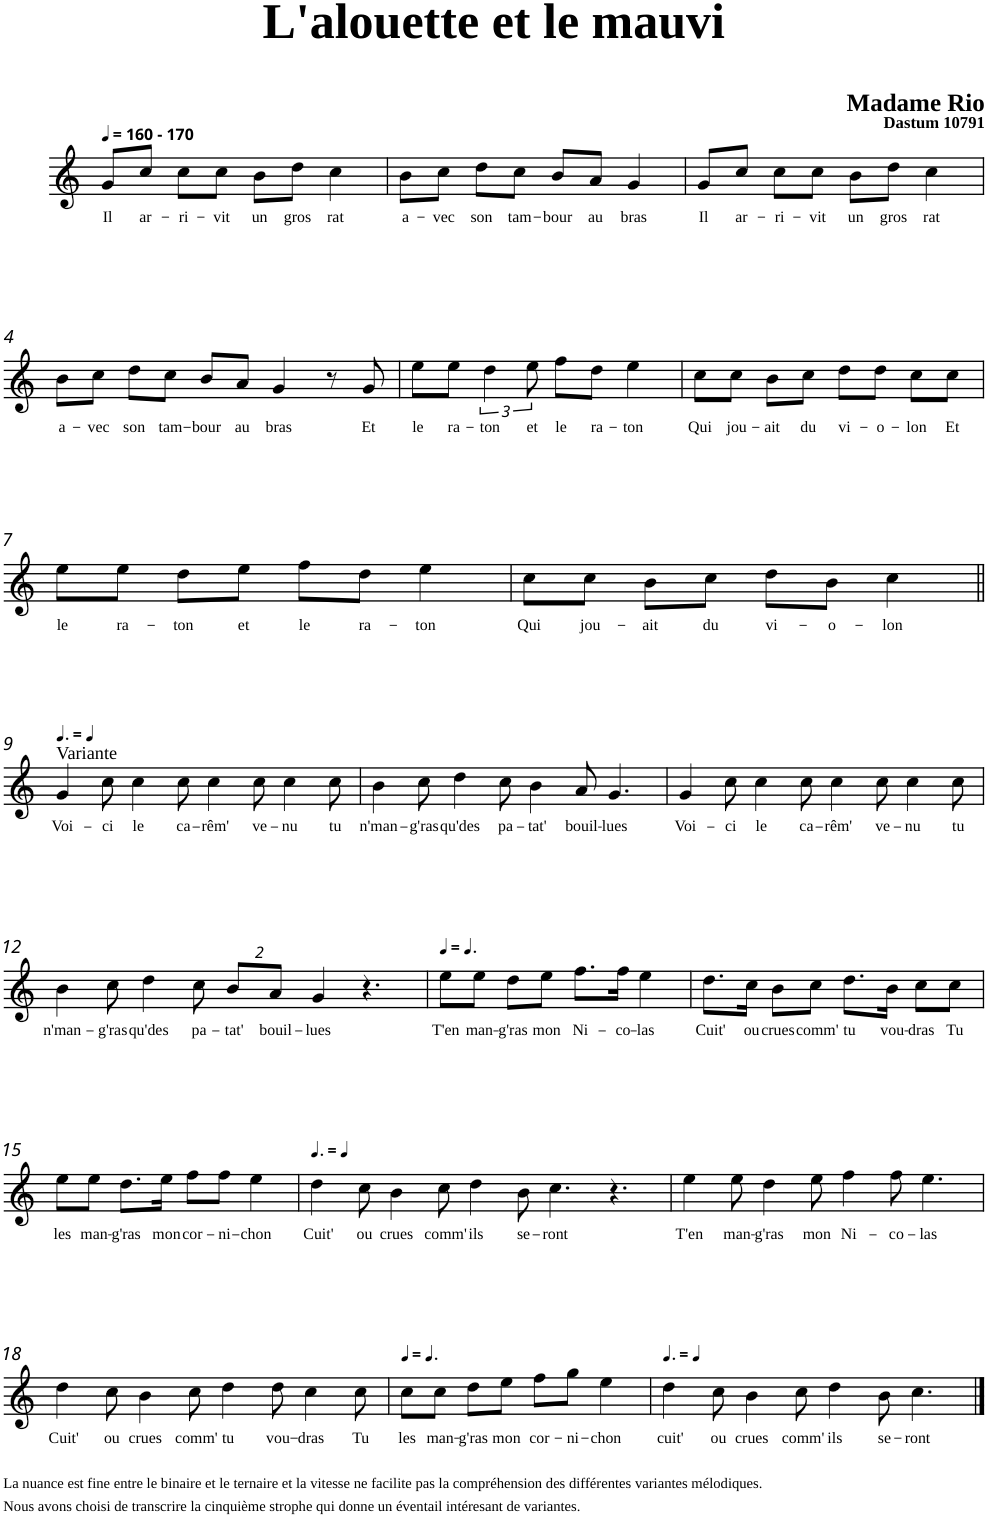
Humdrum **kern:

**kern	**text
*part1	*part1
*staff1	*staff1
*clefG2	*
*k[]	*
=1	=1
!LO:TX:a:B:t=- 170	!
!	!LO:LY:b
8g/L	Il
!	!LO:LY:b
8cc/J	ar-
!	!LO:LY:b
8cc\L	-ri-
!	!LO:LY:b
8cc\J	-vit
!	!LO:LY:b
8b\L	un
!	!LO:LY:b
8dd\J	gros
!	!LO:LY:b
4cc\	rat
=2	=2
!	!LO:LY:b
8b\L	a-
!	!LO:LY:b
8cc\J	-vec
!	!LO:LY:b
8dd\L	son
!	!LO:LY:b
8cc\J	tam-
!	!LO:LY:b
8b/L	-bour
!	!LO:LY:b
8a/J	au
!	!LO:LY:b
4g/	bras
=3	=3
!	!LO:LY:b
8g/L	Il
!	!LO:LY:b
8cc/J	ar-
!	!LO:LY:b
8cc\L	-ri-
!	!LO:LY:b
8cc\J	-vit
!	!LO:LY:b
8b\L	un
!	!LO:LY:b
8dd\J	gros
!	!LO:LY:b
4cc\	rat
!!LO:LB:g=z
=4	=4
!	!LO:LY:b
8b\L	a-
!	!LO:LY:b
8cc\J	-vec
!	!LO:LY:b
8dd\L	son
!	!LO:LY:b
8cc\J	tam-
!	!LO:LY:b
8b/L	-bour
!	!LO:LY:b
8a/J	au
!	!LO:LY:b
4g/	bras
8r	.
!	!LO:LY:b
8g/	Et
=5	=5
!	!LO:LY:b
8ee\L	le
!	!LO:LY:b
8ee\J	ra-
!	!LO:LY:b
6dd\	-ton
!	!LO:LY:b
12ee\	et
!	!LO:LY:b
8ff\L	le
!	!LO:LY:b
8dd\J	ra-
!	!LO:LY:b
4ee\	-ton
=6	=6
!	!LO:LY:b
8cc\L	Qui
!	!LO:LY:b
8cc\J	jou-
!	!LO:LY:b
8b\L	-ait
!	!LO:LY:b
8cc\J	du
!	!LO:LY:b
8dd\L	vi-
!	!LO:LY:b
8dd\J	-o-
!	!LO:LY:b
8cc\L	-lon
!	!LO:LY:b
8cc\J	Et
!!LO:LB:g=z
=7	=7
!	!LO:LY:b
8ee\L	le
!	!LO:LY:b
8ee\J	ra-
!	!LO:LY:b
8dd\L	-ton
!	!LO:LY:b
8ee\J	et
!	!LO:LY:b
8ff\L	le
!	!LO:LY:b
8dd\J	ra-
!	!LO:LY:b
4ee\	-ton
=8	=8
!	!LO:LY:b
8cc\L	Qui
!	!LO:LY:b
8cc\J	jou-
!	!LO:LY:b
8b\L	-ait
!	!LO:LY:b
8cc\J	du
!	!LO:LY:b
8dd\L	vi-
!	!LO:LY:b
8b\J	-o-
!	!LO:LY:b
4cc\	-lon
!!LO:LB:g=z
=9||	=9||
*MM107	*
!LO:TX:a:t=Variante	!
!	!LO:LY:b
4g/	Voi-
!	!LO:LY:b
8cc\	-ci
!	!LO:LY:b
4cc\	le
!	!LO:LY:b
8cc\	ca-
!	!LO:LY:b
4cc\	-rêm'
!	!LO:LY:b
8cc\	ve-
!	!LO:LY:b
4cc\	-nu
!	!LO:LY:b
8cc\	tu
=10	=10
!	!LO:LY:b
4b\	n'man-
!	!LO:LY:b
8cc\	-g'ras
!	!LO:LY:b
4dd\	qu'des
!	!LO:LY:b
8cc\	pa-
!	!LO:LY:b
4b\	-tat'
!	!LO:LY:b
8a/	bouil-
!	!LO:LY:b
4.g/	-lues
=11	=11
!	!LO:LY:b
4g/	Voi-
!	!LO:LY:b
8cc\	-ci
!	!LO:LY:b
4cc\	le
!	!LO:LY:b
8cc\	ca-
!	!LO:LY:b
4cc\	-rêm'
!	!LO:LY:b
8cc\	ve-
!	!LO:LY:b
4cc\	-nu
!	!LO:LY:b
8cc\	tu
!!LO:LB:g=z
=12	=12
!	!LO:LY:b
4b\	n'man-
!	!LO:LY:b
8cc\	-g'ras
!	!LO:LY:b
4dd\	qu'des
!	!LO:LY:b
8cc\	pa-
*Xbrackettup	*
!	!LO:LY:b
16%3b/L	-tat'
!	!LO:LY:b
[16a/J	bouil-
8ryy	.
!	!LO:LY:b
4g/	-lues
4.r	.
=13	=13
*MM160	*
!	!LO:LY:b
8ee\L	T'en
8a/J]	.
!	!LO:LY:b
8ee\J	man-
!	!LO:LY:b
8dd\L	-g'ras
!	!LO:LY:b
8ee\J	mon
!	!LO:LY:b
8.ff\L	Ni-
!	!LO:LY:b
16ff\Jk	-co-
!	!LO:LY:b
4ee\	-las
=14	=14
!	!LO:LY:b
8.dd\L	Cuit'
!	!LO:LY:b
16cc\Jk	ou
!	!LO:LY:b
8b\L	crues
!	!LO:LY:b
8cc\J	comm'
!	!LO:LY:b
8.dd\L	tu
!	!LO:LY:b
16b\Jk	vou-
!	!LO:LY:b
8cc\L	-dras
!	!LO:LY:b
8cc\J	Tu
!!LO:LB:g=z
=15	=15
!	!LO:LY:b
8ee\L	les
!	!LO:LY:b
8ee\J	man-
!	!LO:LY:b
8.dd\L	-g'ras
!	!LO:LY:b
16ee\Jk	mon
!	!LO:LY:b
8ff\L	cor-
!	!LO:LY:b
8ff\J	-ni-
!	!LO:LY:b
4ee\	-chon
=16	=16
*MM107	*
!	!LO:LY:b
4dd\	Cuit'
!	!LO:LY:b
8cc\	ou
!	!LO:LY:b
4b\	crues
!	!LO:LY:b
8cc\	comm'
!	!LO:LY:b
4dd\	ils
!	!LO:LY:b
8b\	se-
!	!LO:LY:b
4.cc\	-ront
4.r	.
=17	=17
!	!LO:LY:b
4ee\	T'en
!	!LO:LY:b
8ee\	man-
!	!LO:LY:b
4dd\	-g'ras
!	!LO:LY:b
8ee\	mon
!	!LO:LY:b
4ff\	Ni-
!	!LO:LY:b
8ff\	-co-
!	!LO:LY:b
4.ee\	-las
!!LO:LB:g=z
=18	=18
!	!LO:LY:b
4dd\	Cuit'
!	!LO:LY:b
8cc\	ou
!	!LO:LY:b
4b\	crues
!	!LO:LY:b
8cc\	comm'
!	!LO:LY:b
4dd\	tu
!	!LO:LY:b
8dd\	vou-
!	!LO:LY:b
4cc\	-dras
!	!LO:LY:b
8cc\	Tu
=19	=19
*MM160	*
!	!LO:LY:b
8cc\L	les
!	!LO:LY:b
8cc\J	man-
!	!LO:LY:b
8dd\L	-g'ras
!	!LO:LY:b
8ee\J	mon
!	!LO:LY:b
8ff\L	cor-
!	!LO:LY:b
8gg\J	-ni-
!	!LO:LY:b
4ee\	-chon
=20	=20
*MM107	*
!	!LO:LY:b
4dd\	cuit'
!	!LO:LY:b
8cc\	ou
!	!LO:LY:b
4b\	crues
!	!LO:LY:b
8cc\	comm'
!	!LO:LY:b
4dd\	ils
!	!LO:LY:b
8b\	se-
!	!LO:LY:b
4.cc\	-ront
==	==
*-	*-
